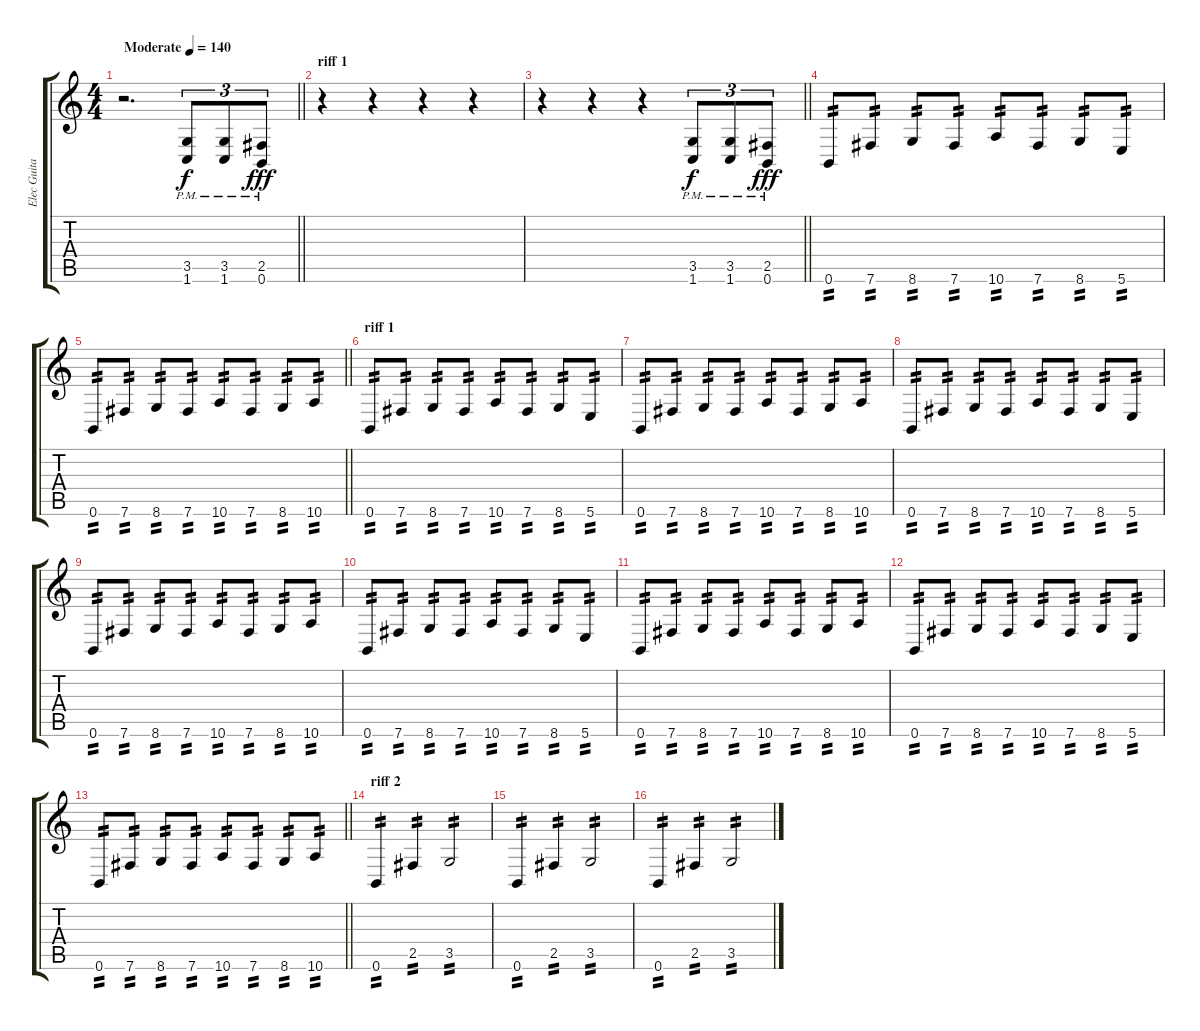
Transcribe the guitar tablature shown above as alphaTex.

\track ("Elec Guitar 2" "Elec Guita") {instrument distortionguitar}
\staff {score tabs}
\tuning (B3 Gb3 D3 A2 E2 B1) {hide}
\ts (4 4)
\tempo (140 "Moderate")
\clef g2
\barLineRight lightlight
\ks c
r.2{d dy f instrument distortionguitar} (3.5{pm} 1.6{pm}).8{tu (3 2)} (3.5{pm} 1.6{pm}).8{tu (3 2)} (2.5{pm} 0.6{pm}).8{tu (3 2) dy fff} |
\section ("" "riff 1")
r.4 r.4 r.4 r.4 |
\barLineRight lightlight
r.4 r.4 r.4 (3.5{pm} 1.6{pm}).8{tu (3 2) dy f} (3.5{pm} 1.6{pm}).8{tu (3 2)} (2.5{pm} 0.6{pm}).8{tu (3 2) dy fff} |
0.6.8{tp 2} 7.6.8{tp 2} 8.6.8{tp 2} 7.6.8{tp 2} 10.6.8{tp 2} 7.6.8{tp 2} 8.6.8{tp 2} 5.6.8{tp 2} |
\barLineRight lightlight
0.6.8{tp 2} 7.6.8{tp 2} 8.6.8{tp 2} 7.6.8{tp 2} 10.6.8{tp 2} 7.6.8{tp 2} 8.6.8{tp 2} 10.6.8{tp 2} |
\section ("" "riff 1")
0.6.8{tp 2} 7.6.8{tp 2} 8.6.8{tp 2} 7.6.8{tp 2} 10.6.8{tp 2} 7.6.8{tp 2} 8.6.8{tp 2} 5.6.8{tp 2} |
0.6.8{tp 2} 7.6.8{tp 2} 8.6.8{tp 2} 7.6.8{tp 2} 10.6.8{tp 2} 7.6.8{tp 2} 8.6.8{tp 2} 10.6.8{tp 2} |
0.6.8{tp 2} 7.6.8{tp 2} 8.6.8{tp 2} 7.6.8{tp 2} 10.6.8{tp 2} 7.6.8{tp 2} 8.6.8{tp 2} 5.6.8{tp 2} |
0.6.8{tp 2} 7.6.8{tp 2} 8.6.8{tp 2} 7.6.8{tp 2} 10.6.8{tp 2} 7.6.8{tp 2} 8.6.8{tp 2} 10.6.8{tp 2} |
0.6.8{tp 2} 7.6.8{tp 2} 8.6.8{tp 2} 7.6.8{tp 2} 10.6.8{tp 2} 7.6.8{tp 2} 8.6.8{tp 2} 5.6.8{tp 2} |
0.6.8{tp 2} 7.6.8{tp 2} 8.6.8{tp 2} 7.6.8{tp 2} 10.6.8{tp 2} 7.6.8{tp 2} 8.6.8{tp 2} 10.6.8{tp 2} |
0.6.8{tp 2} 7.6.8{tp 2} 8.6.8{tp 2} 7.6.8{tp 2} 10.6.8{tp 2} 7.6.8{tp 2} 8.6.8{tp 2} 5.6.8{tp 2} |
\barLineRight lightlight
0.6.8{tp 2} 7.6.8{tp 2} 8.6.8{tp 2} 7.6.8{tp 2} 10.6.8{tp 2} 7.6.8{tp 2} 8.6.8{tp 2} 10.6.8{tp 2} |
\section ("" "riff 2")
0.6.4{tp 2} 2.5.4{tp 2} 3.5.2{tp 2} |
0.6.4{tp 2} 2.5.4{tp 2} 3.5.2{tp 2} |
0.6.4{tp 2} 2.5.4{tp 2} 3.5.2{tp 2}
